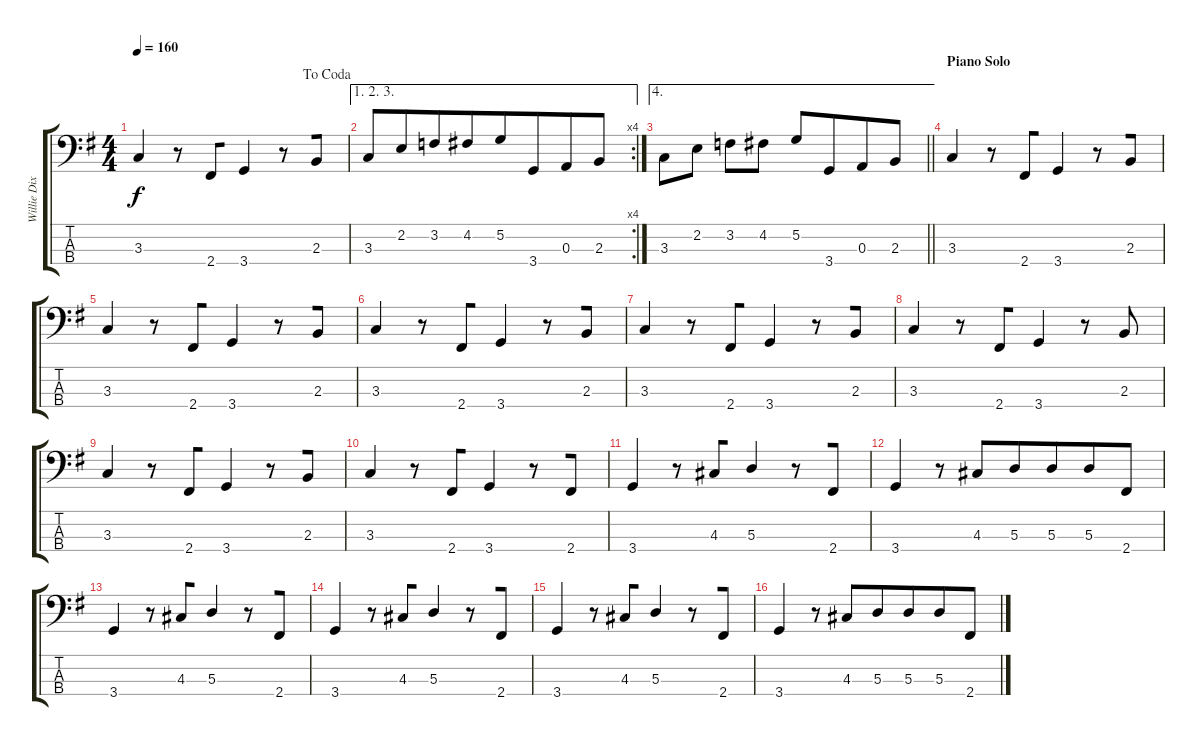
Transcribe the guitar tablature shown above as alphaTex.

\track ("Willie Dixon - Bass" "Willie Dix") {instrument electricbassfinger}
\staff {score tabs}
\tuning (G2 D2 A1 E1) {hide}
\ts (4 4)
\jump dacoda
\tempo 160
\clef f4
\ks g
3.3.4{dy f} r.8{beam merge} 2.4.8{beam merge} 3.4.4{beam merge} r.8{beam merge} 2.3.8 |
\ae (1 2 3)
\rc 4
3.3.8{beam merge} 2.2.8{beam merge} 3.2.8{beam merge} 4.2.8{beam merge} 5.2.8 3.4.8{beam merge} 0.3.8{beam merge} 2.3.8 |
\ae 4
\barLineRight lightlight
3.3.8{beam merge} 2.2.8 3.2.8{beam merge} 4.2.8 5.2.8{beam merge} 3.4.8{beam merge} 0.3.8{beam merge} 2.3.8 |
\section ("" "Piano Solo")
3.3.4{beam merge} r.8{beam merge} 2.4.8{beam merge} 3.4.4{beam merge} r.8{beam merge} 2.3.8 |
3.3.4{beam merge} r.8{beam merge} 2.4.8{beam merge} 3.4.4{beam merge} r.8{beam merge} 2.3.8 |
3.3.4{beam merge} r.8{beam merge} 2.4.8{beam merge} 3.4.4{beam merge} r.8{beam merge} 2.3.8 |
3.3.4{beam merge} r.8{beam merge} 2.4.8{beam merge} 3.4.4{beam merge} r.8{beam merge} 2.3.8 |
3.3.4{beam merge} r.8{beam merge} 2.4.8{beam merge} 3.4.4 r.8{beam merge} 2.3.8 |
3.3.4{beam merge} r.8{beam merge} 2.4.8{beam merge} 3.4.4{beam merge} r.8{beam merge} 2.3.8 |
3.3.4{beam merge} r.8{beam merge} 2.4.8{beam merge} 3.4.4{beam merge} r.8{beam merge} 2.4.8 |
3.4.4{beam merge} r.8{beam merge} 4.3.8{beam merge} 5.3.4{beam merge} r.8{beam merge} 2.4.8 |
3.4.4{beam merge} r.8{beam merge} 4.3.8{beam merge} 5.3.8{beam merge} 5.3.8{beam merge} 5.3.8{beam merge} 2.4.8 |
3.4.4 r.8{beam merge} 4.3.8{beam merge} 5.3.4{beam merge} r.8{beam merge} 2.4.8 |
3.4.4{beam merge} r.8{beam merge} 4.3.8{beam merge} 5.3.4{beam merge} r.8{beam merge} 2.4.8 |
3.4.4{beam merge} r.8{beam merge} 4.3.8{beam merge} 5.3.4{beam merge} r.8{beam merge} 2.4.8 |
3.4.4{beam merge} r.8{beam merge} 4.3.8{beam merge} 5.3.8{beam merge} 5.3.8{beam merge} 5.3.8{beam merge} 2.4.8
